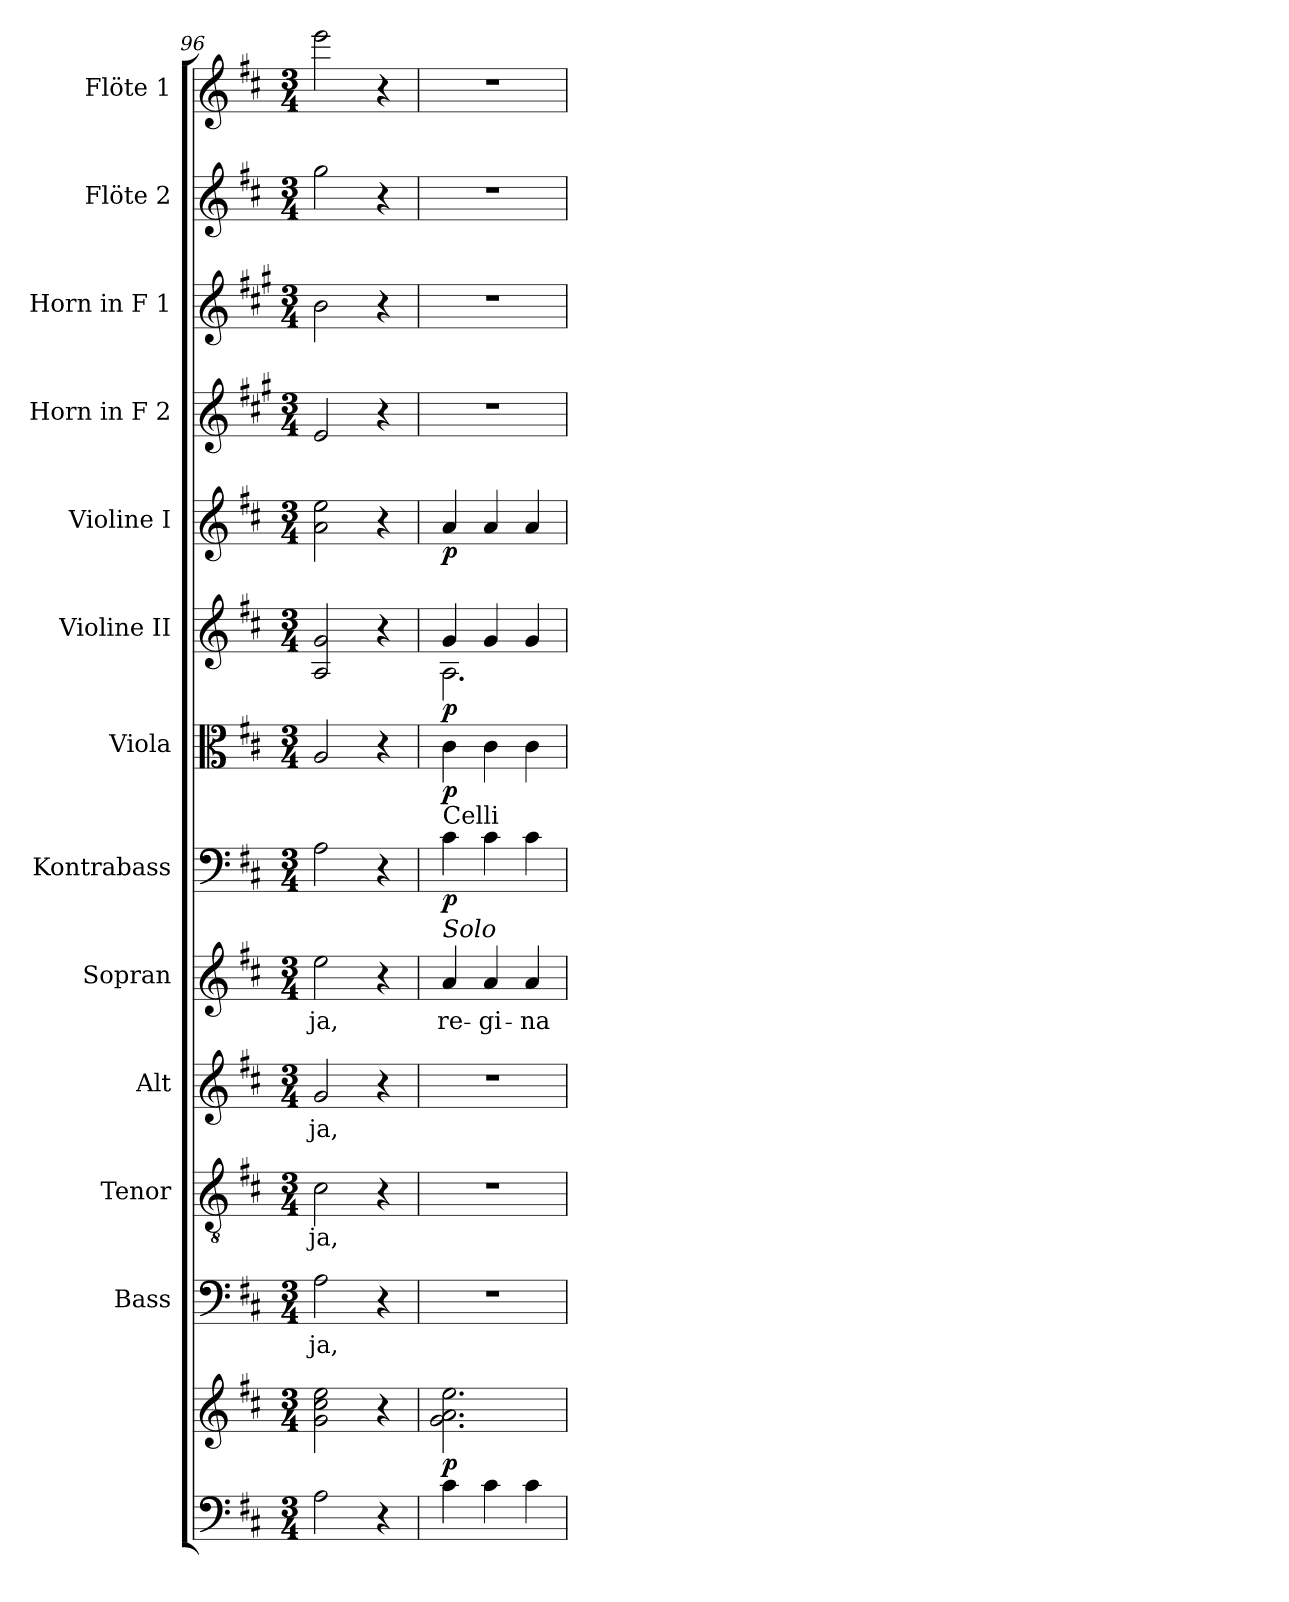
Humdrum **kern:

**kern	**kern	**dynam	**kern	**text	**kern	**text	**kern	**text	**kern	**text	**kern	**dynam	**kern	**dynam	**kern	**dynam	**kern	**dynam	**kern	**kern	**kern	**kern
*part13	*part13	*part13	*part12	*part12	*part11	*part11	*part10	*part10	*part9	*part9	*part8	*part8	*part7	*part7	*part6	*part6	*part5	*part5	*part4	*part3	*part2	*part1
*staff14	*staff13	*staff13/14	*staff12	*staff12	*staff11	*staff11	*staff10	*staff10	*staff9	*staff9	*staff8	*staff8	*staff7	*staff7	*staff6	*staff6	*staff5	*staff5	*staff4	*staff3	*staff2	*staff1
*	*	*	*I"Bass	*	*I"Tenor	*	*I"Alt	*	*I"Sopran	*	*I"Kontrabass	*	*I"Viola	*	*I"Violine II	*	*I"Violine I	*	*I"Horn in F 2	*I"Horn in F 1	*I"Flöte 2	*I"Flöte 1
*	*	*	*I'B.	*	*I'T.	*	*I'A.	*	*I'S.	*	*I'Kb.	*	*I'Vla.	*	*I'Vl. II	*	*I'Vl. I	*	*I'Hrn. F 2	*I'Hrn. F 1	*I'Fl. 2	*I'Fl. 1
*clefF4	*clefG2	*	*clefF4	*	*clefGv2	*	*clefG2	*	*clefG2	*	*clefF4	*	*clefC3	*	*clefG2	*	*clefG2	*	*clefG2	*clefG2	*clefG2	*clefG2
*	*	*	*	*	*	*	*	*	*	*	*ITrd7c12	*	*	*	*	*	*	*	*ITrd4c7	*ITrd4c7	*	*
*k[f#c#]	*k[f#c#]	*	*k[f#c#]	*	*k[f#c#]	*	*k[f#c#]	*	*k[f#c#]	*	*k[f#c#]	*	*k[f#c#]	*	*k[f#c#]	*	*k[f#c#]	*	*k[f#c#]	*k[f#c#]	*k[f#c#]	*k[f#c#]
*D:	*D:	*	*D:	*	*D:	*	*D:	*	*D:	*	*D:	*	*D:	*	*D:	*	*D:	*	*D:	*D:	*D:	*D:
*M3/4	*M3/4	*	*M3/4	*	*M3/4	*	*M3/4	*	*M3/4	*	*M3/4	*	*M3/4	*	*M3/4	*	*M3/4	*	*M3/4	*M3/4	*M3/4	*M3/4
=96	=96	=96	=96	=96	=96	=96	=96	=96	=96	=96	=96	=96	=96	=96	=96	=96	=96	=96	=96	=96	=96	=96
!	!	!	!	!LO:LY:b	!	!LO:LY:b	!	!LO:LY:b	!	!LO:LY:b	!	!	!	!	!	!	!	!	!	!	!	!
2A\	2g\ 2cc#\ 2ee\	.	2A\	-ja,	2c#\	-ja,	2g/	-ja,	2ee\	-ja,	2AA\	.	2A/	.	2A/ 2g/	.	2a\ 2ee\	.	2A/	2e\	2gg\	2eee\
4r	4r	.	4r	.	4r	.	4r	.	4r	.	4r	.	4r	.	4r	.	4r	.	4r	4r	4r	4r
=97	=97	=97	=97	=97	=97	=97	=97	=97	=97	=97	=97	=97	=97	=97	=97	=97	=97	=97	=97	=97	=97	=97
!	!	!	!	!	!	!	!	!	!	!	!LO:TX:a:t=Celli	!	!	!	!	!	!	!	!	!	!	!
!	!	!	!	!	!	!	!	!	!LO:TX:a:i:t=Solo	!	!	!	!	!	!	!	!	!	!	!	!	!
!	!	!LO:DY:a=2	!	!	!	!	!	!	!	!LO:LY:b	!	!LO:DY:b	!	!LO:DY:b	!	!LO:DY:b	!	!LO:DY:b	!	!	!	!
*	*	*	*	*	*	*	*	*	*	*	*	*	*	*	*^	*	*	*	*	*	*	*
4c#\	2.g\ 2.a\ 2.ee\	p	2.r	.	2.r	.	2.r	.	4a/	re-	4C#\	p	4c#\	p	4g/	2.A\	p	4a/	p	2.r	2.r	2.r	2.r
!	!	!	!	!	!	!	!	!	!	!LO:LY:b	!	!	!	!	!	!	!	!	!	!	!	!	!
4c#\	.	.	.	.	.	.	.	.	4a/	-gi-	4C#\	.	4c#\	.	4g/	.	.	4a/	.	.	.	.	.
!	!	!	!	!	!	!	!	!	!	!LO:LY:b	!	!	!	!	!	!	!	!	!	!	!	!	!
4c#\	.	.	.	.	.	.	.	.	4a/	-na	4C#\	.	4c#\	.	4g/	.	.	4a/	.	.	.	.	.
*	*	*	*	*	*	*	*	*	*	*	*	*	*	*	*v	*v	*	*	*	*	*	*	*
=	=	=	=	=	=	=	=	=	=	=	=	=	=	=	=	=	=	=	=	=	=	=
*-	*-	*-	*-	*-	*-	*-	*-	*-	*-	*-	*-	*-	*-	*-	*-	*-	*-	*-	*-	*-	*-	*-
